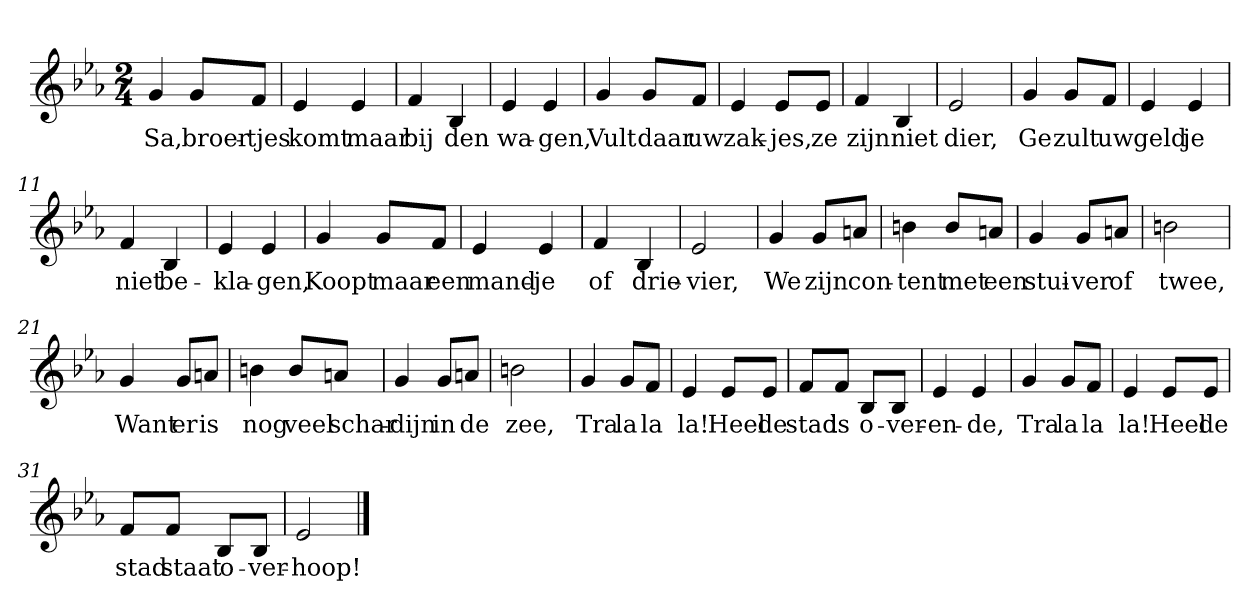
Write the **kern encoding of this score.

**kern	**text
*part1	*part1
*staff1	*staff1
*clefG2	*
*k[b-e-a-]	*
*E-:	*
*M2/4	*
*MM120	*
=1	=1
4g	Sa,
8g/L	broer-
8f/J	-tjes
=2	=2
4e-	komt
4e-	maar
=3	=3
4f	bij
4B-	den
=4	=4
4e-	wa-
4e-	-gen,
=5	=5
4g	Vult
8g/L	daar
8f/J	uw
=6	=6
4e-	zak-
8e-/L	-jes,
8e-/J	ze
=7	=7
4f	zijn
4B-	niet
=8	=8
2e-	dier,
=9	=9
4g	Ge
8g/L	zult
8f/J	uw
=10	=10
4e-	geld
4e-	je
=11	=11
4f	niet
4B-	be-
=12	=12
4e-	-kla-
4e-	-gen,
=13	=13
4g	Koopt
8g/L	maar
8f/J	een
=14	=14
4e-	mand-
4e-	-je
=15	=15
4f	of
4B-	drie-
=16	=16
2e-	-vier,
=17	=17
4g	We
8g/L	zijn
8an/J	con-
=18	=18
4bn	-tent
8b/L	met
8an/J	een
=19	=19
4g	stui-
8g/L	-ver
8an/J	of
=20	=20
2bn	twee,
=21	=21
4g	Want
8g/L	er
8an/J	is
=22	=22
4bn	nog
8b/L	veel
8an/J	schar-
=23	=23
4g	-dijn
8g/L	in
8an/J	de
=24	=24
2bn	zee,
=25	=25
4g	Tra
8g/L	la
8f/J	la
=26	=26
4e-	la!
8e-/L	Heel
8e-/J	de
=27	=27
8f/L	stad
8f/J	is
8B-/L	o-
8B-/J	-ver-
=28	=28
4e-	-en-
4e-	-de,
=29	=29
4g	Tra
8g/L	la
8f/J	la
=30	=30
4e-	la!
8e-/L	Heel
8e-/J	de
=31	=31
8f/L	stad
8f/J	staat
8B-/L	o-
8B-/J	-ver-
=32	=32
2e-	-hoop!
==	==
*-	*-
